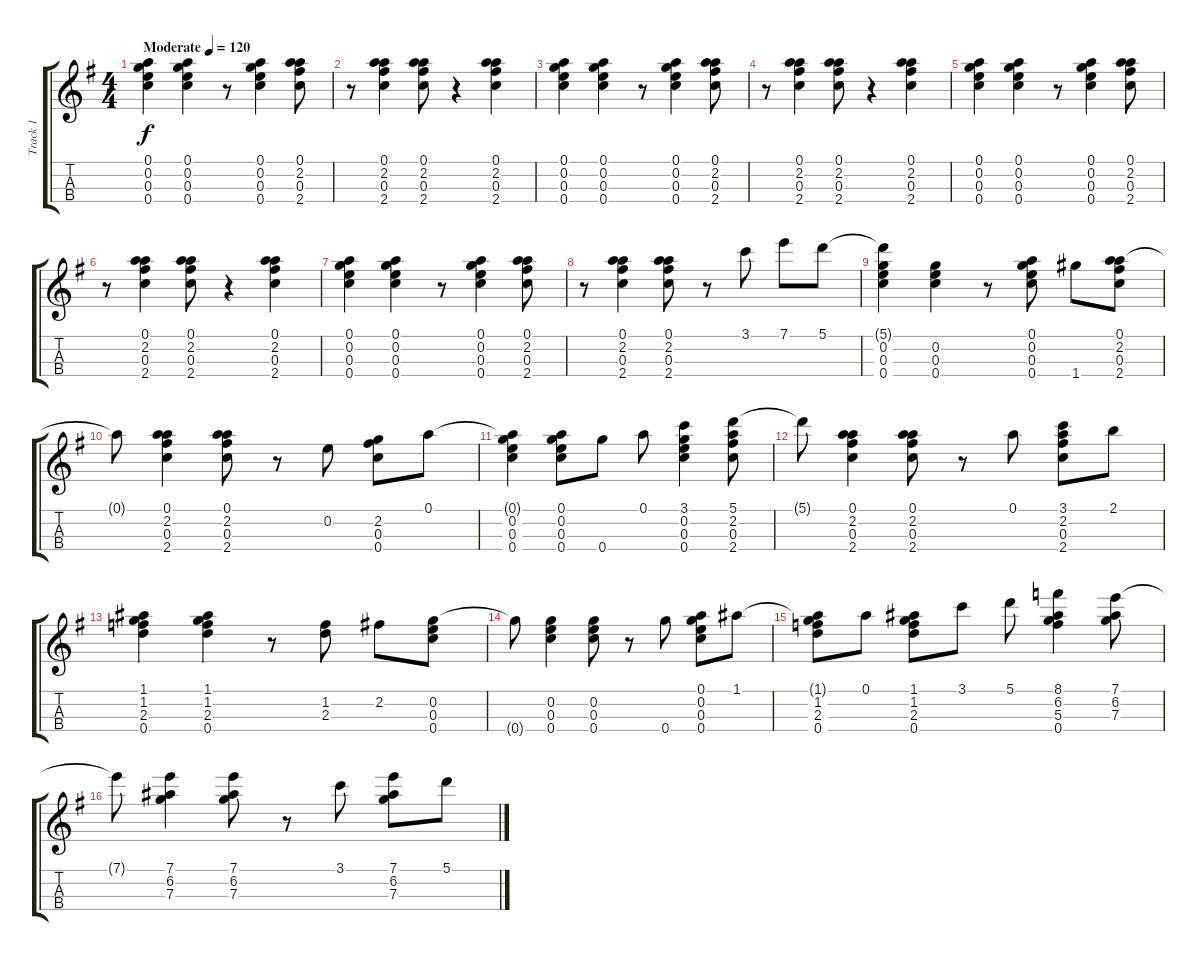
\track ("Track 1" "Track 1") {instrument acousticguitarnylon}
\staff {score tabs}
\tuning (A4 E4 C4 G4) {hide}
\ts (4 4)
\tempo (120 "Moderate")
\clef g2
\ks g
(0.1 0.2 0.3 0.4).4{dy f instrument acousticguitarnylon} (0.1 0.2 0.3 0.4).4 r.8 (0.1 0.2 0.3 0.4).4 (0.1 2.2 0.3 2.4).8 |
r.8 (0.1 2.2 0.3 2.4).4 (0.1 2.2 0.3 2.4).8 r.4 (0.1 2.2 0.3 2.4).4 |
(0.1 0.2 0.3 0.4).4 (0.1 0.2 0.3 0.4).4 r.8 (0.1 0.2 0.3 0.4).4 (0.1 2.2 0.3 2.4).8 |
r.8 (0.1 2.2 0.3 2.4).4 (0.1 2.2 0.3 2.4).8 r.4 (0.1 2.2 0.3 2.4).4 |
(0.1 0.2 0.3 0.4).4 (0.1 0.2 0.3 0.4).4 r.8 (0.1 0.2 0.3 0.4).4 (0.1 2.2 0.3 2.4).8 |
r.8 (0.1 2.2 0.3 2.4).4 (0.1 2.2 0.3 2.4).8 r.4 (0.1 2.2 0.3 2.4).4 |
(0.1 0.2 0.3 0.4).4 (0.1 0.2 0.3 0.4).4 r.8 (0.1 0.2 0.3 0.4).4 (0.1 2.2 0.3 2.4).8 |
r.8 (0.1 2.2 0.3 2.4).4 (0.1 2.2 0.3 2.4).8 r.8 3.1.8 7.1.8 5.1.8 |
(5.1{t} 0.2 0.3 0.4).4 (0.2 0.3 0.4).4 r.8 (0.1 0.2 0.3 0.4).8 1.4.8 (0.1 2.2 0.3 2.4).8 |
0.1{t}.8 (0.1 2.2 0.3 2.4).4 (0.1 2.2 0.3 2.4).8 r.8 0.2.8 (2.2 0.3 0.4).8 0.1.8 |
(0.1{t} 0.2 0.3 0.4).4 (0.1 0.2 0.3 0.4).8 0.4.8 0.1.8 (3.1 0.2 0.3 0.4).4 (5.1 2.2 0.3 2.4).8 |
5.1{t}.8 (0.1 2.2 0.3 2.4).4 (0.1 2.2 0.3 2.4).8 r.8 0.1.8 (3.1 2.2 0.3 2.4).8 2.1.8 |
(1.1 1.2 2.3 0.4).4 (1.1 1.2 2.3 0.4).4 r.8 (1.2 2.3).8 2.2.8 (0.2 0.3 0.4).8 |
0.4{t}.8 (0.2 0.3 0.4).4 (0.2 0.3 0.4).8 r.8 0.4.8 (0.1 0.2 0.3 0.4).8 1.1.8 |
(1.1{t} 1.2 2.3 0.4).8 0.1.8 (1.1 1.2 2.3 0.4).8 3.1.8 5.1.8 (8.1 6.2 5.3 0.4).4 (7.1 6.2 7.3).8 |
7.1{t}.8 (7.1 6.2 7.3).4 (7.1 6.2 7.3).8 r.8 3.1.8 (7.1 6.2 7.3).8 5.1.8
